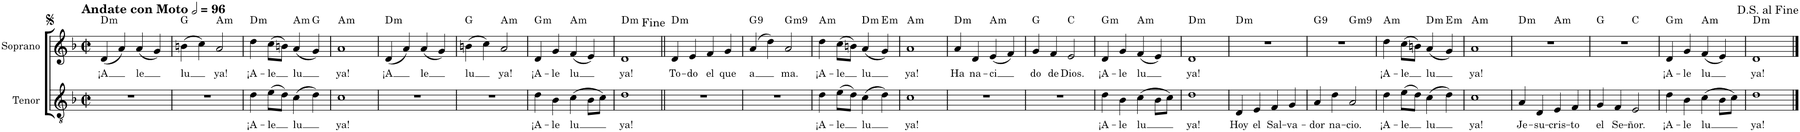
**kern	**text	**kern	**text	**harte
*part2	*part2	*part1	*part1	*part1
*staff2	*staff2	*staff1	*staff1	*
*I"Tenor	*	*I"Soprano	*	*
*I'T.	*	*I'S.	*	*
*clefGv2	*	*clefG2	*	*
*k[b-]	*	*k[b-]	*	*
*M2/2	*	*M2/2	*	*
*met(c|)	*	*met(c|)	*	*
*MM192	*	*MM192	*	*
=1	=1	=1	=1	=1
!	!	!LO:TX:a:B:t=Andate con Moto	!	!
!	!	!	!LO:LY:b	!LO:H:kt=m
1r	.	(4d/	¡A	D:min
.	.	4a/)	.	.
!	!	!	!LO:LY:b	!
.	.	(4a/	le	.
.	.	4g/)	.	.
=2	=2	=2	=2	=2
!	!	!	!LO:LY:b	!
1r	.	(4bn\	lu	G:maj
.	.	4cc\)	.	.
!	!	!	!LO:LY:b	!LO:H:kt=m
.	.	2a/	ya!	A:min
=3	=3	=3	=3	=3
!	!LO:LY:b	!	!LO:LY:b	!LO:H:kt=m
4d\	¡A-	4dd\	¡A-	D:min
!	!LO:LY:b	!	!LO:LY:b	!
(8e\L	-le	(8cc\L	-le	.
8d\J)	.	8bn\J)	.	.
!	!LO:LY:b	!	!LO:LY:b	!LO:H:kt=m
(4c\	lu	(4a/	lu	A:min
4d\)	.	4g/)	.	G:maj
=4	=4	=4	=4	=4
!	!LO:LY:b	!	!LO:LY:b	!LO:H:kt=m
1c	ya!	1a	ya!	A:min
=5	=5	=5	=5	=5
!	!	!	!LO:LY:b	!LO:H:kt=m
1r	.	(4d/	¡A	D:min
.	.	4a/)	.	.
!	!	!	!LO:LY:b	!
.	.	(4a/	le	.
.	.	4g/)	.	.
=6	=6	=6	=6	=6
!	!	!	!LO:LY:b	!
1r	.	(4bn\	lu	G:maj
.	.	4cc\)	.	.
!	!	!	!LO:LY:b	!LO:H:kt=m
.	.	2a/	ya!	A:min
=7	=7	=7	=7	=7
!	!LO:LY:b	!	!LO:LY:b	!LO:H:kt=m
4d\	¡A-	4d/	¡A-	G:min
!	!LO:LY:b	!	!LO:LY:b	!
4B-\	-le	4g/	-le	.
!	!LO:LY:b	!	!LO:LY:b	!LO:H:kt=m
(4c\	lu	(4f/	lu	A:min
8B-\L	.	4e/)	.	.
8c\J)	.	.	.	.
=8	=8	=8	=8	=8
!	!LO:LY:b	!	!LO:LY:b	!LO:H:kt=m
1d	ya!	1d	ya!	D:min
=9||	=9||	=9||	=9||	=9||
!	!	!	!LO:LY:b	!LO:H:kt=m
1r	.	4d/	To-	D:min
!	!	!	!LO:LY:b	!
.	.	4e/	-do	.
!	!	!	!LO:LY:b	!
.	.	4f/	el	.
!	!	!	!LO:LY:b	!
.	.	4g/	que	.
=10	=10	=10	=10	=10
!	!	!	!LO:LY:b	!LO:H:kt=9
1r	.	(4a/	a	G:9
.	.	4dd\)	.	.
!	!	!	!LO:LY:b	!LO:H:kt=m9
.	.	2a/	ma.	G:min9
=11	=11	=11	=11	=11
!	!LO:LY:b	!	!LO:LY:b	!LO:H:kt=m
4d\	¡A-	4dd\	¡A-	A:min
!	!LO:LY:b	!	!LO:LY:b	!
(8e\L	-le	(8cc\L	-le	.
8d\J)	.	8bn\J)	.	.
!	!LO:LY:b	!	!LO:LY:b	!LO:H:kt=m
(4c\	lu	(4a/	lu	D:min
!	!	!	!	!LO:H:kt=m
4d\)	.	4g/)	.	E:min
=12	=12	=12	=12	=12
!	!LO:LY:b	!	!LO:LY:b	!LO:H:kt=m
1c	ya!	1a	ya!	A:min
=13	=13	=13	=13	=13
!	!	!	!LO:LY:b	!LO:H:kt=m
1r	.	4a/	Ha	D:min
!	!	!	!LO:LY:b	!
.	.	4d/	na-	.
!	!	!	!LO:LY:b	!LO:H:kt=m
.	.	(4e/	-ci	A:min
.	.	4f/)	.	.
=14	=14	=14	=14	=14
!	!	!	!LO:LY:b	!
1r	.	4g/	do	G:maj
!	!	!	!LO:LY:b	!
.	.	4f/	de	.
!	!	!	!LO:LY:b	!
.	.	2e/	Dios.	C:maj
=15	=15	=15	=15	=15
!	!LO:LY:b	!	!LO:LY:b	!LO:H:kt=m
4d\	¡A-	4d/	¡A-	G:min
!	!LO:LY:b	!	!LO:LY:b	!
4B-\	-le	4g/	-le	.
!	!LO:LY:b	!	!LO:LY:b	!LO:H:kt=m
(4c\	lu	(4f/	lu	A:min
8B-\L	.	4e/)	.	.
8c\J)	.	.	.	.
=16	=16	=16	=16	=16
!	!LO:LY:b	!	!LO:LY:b	!LO:H:kt=m
1d	ya!	1d	ya!	D:min
=17	=17	=17	=17	=17
!	!LO:LY:b	!	!	!LO:H:kt=m
4D/	Hoy	1r	.	D:min
!	!LO:LY:b	!	!	!
4E/	el	.	.	.
!	!LO:LY:b	!	!	!
4F/	Sal-	.	.	.
!	!LO:LY:b	!	!	!
4G/	-va-	.	.	.
=18	=18	=18	=18	=18
!	!LO:LY:b	!	!	!LO:H:kt=9
*	*	*^	*	*
4A/	-dor	1r	2ryy	.	G:9
!	!LO:LY:b	!	!	!	!
4d\	na-	.	.	.	.
!	!LO:LY:b	!	!	!	!LO:H:kt=m9
2A/	-cio.	.	2ryy	.	G:min9
=19	=19	=19	=19	=19	=19
!	!LO:LY:b	!	!	!LO:LY:b	!LO:H:kt=m
*	*	*v	*v	*	*
4d\	¡A-	4dd\	¡A-	A:min
!	!LO:LY:b	!	!LO:LY:b	!
(8e\L	-le	(8cc\L	-le	.
8d\J)	.	8bn\J)	.	.
!	!LO:LY:b	!	!LO:LY:b	!LO:H:kt=m
(4c\	lu	(4a/	lu	D:min
!	!	!	!	!LO:H:kt=m
4d\)	.	4g/)	.	E:min
=20	=20	=20	=20	=20
!	!LO:LY:b	!	!LO:LY:b	!LO:H:kt=m
1c	ya!	1a	ya!	A:min
=21	=21	=21	=21	=21
!	!LO:LY:b	!	!	!LO:H:kt=m
*	*	*^	*	*
4A/	Je-	1r	2ryy	.	D:min
!	!LO:LY:b	!	!	!	!
4D/	-su-	.	.	.	.
!	!LO:LY:b	!	!	!	!LO:H:kt=m
4E/	-cris-	.	2ryy	.	A:min
!	!LO:LY:b	!	!	!	!
4F/	-to	.	.	.	.
=22	=22	=22	=22	=22	=22
!	!LO:LY:b	!	!	!	!
4G/	el	1r	2ryy	.	G:maj
!	!LO:LY:b	!	!	!	!
4F/	Se-	.	.	.	.
!	!LO:LY:b	!	!	!	!
2E/	-ñor.	.	2ryy	.	C:maj
=23	=23	=23	=23	=23	=23
!	!LO:LY:b	!	!	!LO:LY:b	!LO:H:kt=m
*	*	*v	*v	*	*
4d\	¡A-	4d/	¡A-	G:min
!	!LO:LY:b	!	!LO:LY:b	!
4B-\	-le	4g/	-le	.
!	!LO:LY:b	!	!LO:LY:b	!LO:H:kt=m
(4c\	lu	(4f/	lu	A:min
8B-\L	.	4e/)	.	.
8c\J)	.	.	.	.
=24	=24	=24	=24	=24
!	!LO:LY:b	!	!LO:LY:b	!LO:H:kt=m
1d	ya!	1d	ya!	D:min
==	==	==	==	==
*-	*-	*-	*-	*-
